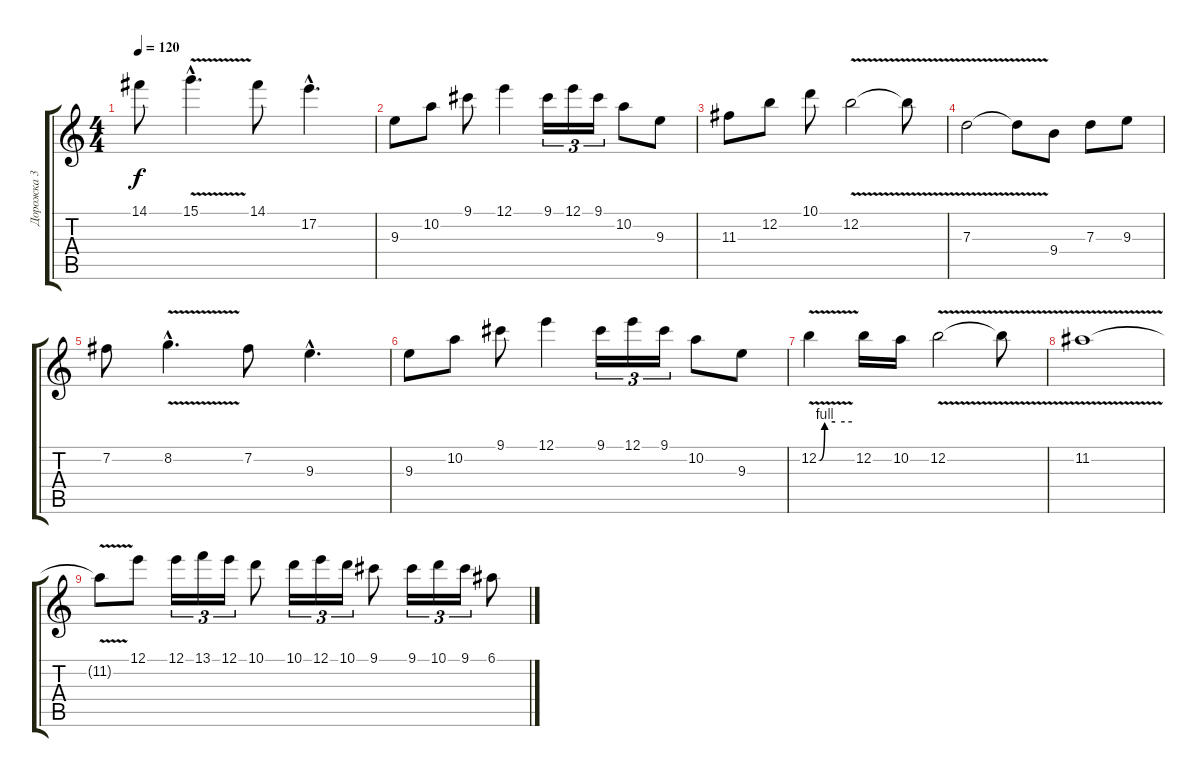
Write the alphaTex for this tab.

\track ("Дорожка 3" "Дорожка 3") {instrument distortionguitar}
\staff {score tabs}
\tuning (E4 B3 G3 D3 A2 E2) {hide}
\ts (4 4)
\tempo 120
\clef g2
\ks c
14.1.8{dy f} 15.1{v hac}.4{d} 14.1.8 17.2{hac}.4{d} |
9.3.8 10.2.8 9.1.8 12.1.4 9.1.16{tu (3 2)} 12.1.16{tu (3 2)} 9.1.16{tu (3 2)} 10.2.8 9.3.8 |
11.3.8 12.2.8 10.1.8 12.2{v}.2 12.2{t}.8 |
7.3{v}.2 7.3{t}.8 9.4.8 7.3.8 9.3.8 |
7.2.8 8.2{v hac}.4{d} 7.2.8 9.3{hac}.4{d} |
9.3.8 10.2.8 9.1.8 12.1.4 9.1.16{tu (3 2)} 12.1.16{tu (3 2)} 9.1.16{tu (3 2)} 10.2.8 9.3.8 |
12.2{be (custom 0 0 2 0 11 4 30 4 60 4) v}.4 12.2.16 10.2.16 12.2{v}.2 12.2{t}.8 |
11.2{v}.1 |
11.2{t}.8 12.1.8 12.1.16{tu (3 2)} 13.1.16{tu (3 2)} 12.1.16{tu (3 2)} 10.1.8 10.1.16{tu (3 2)} 12.1.16{tu (3 2)} 10.1.16{tu (3 2)} 9.1.8 9.1.16{tu (3 2)} 10.1.16{tu (3 2)} 9.1.16{tu (3 2)} 6.1.8
